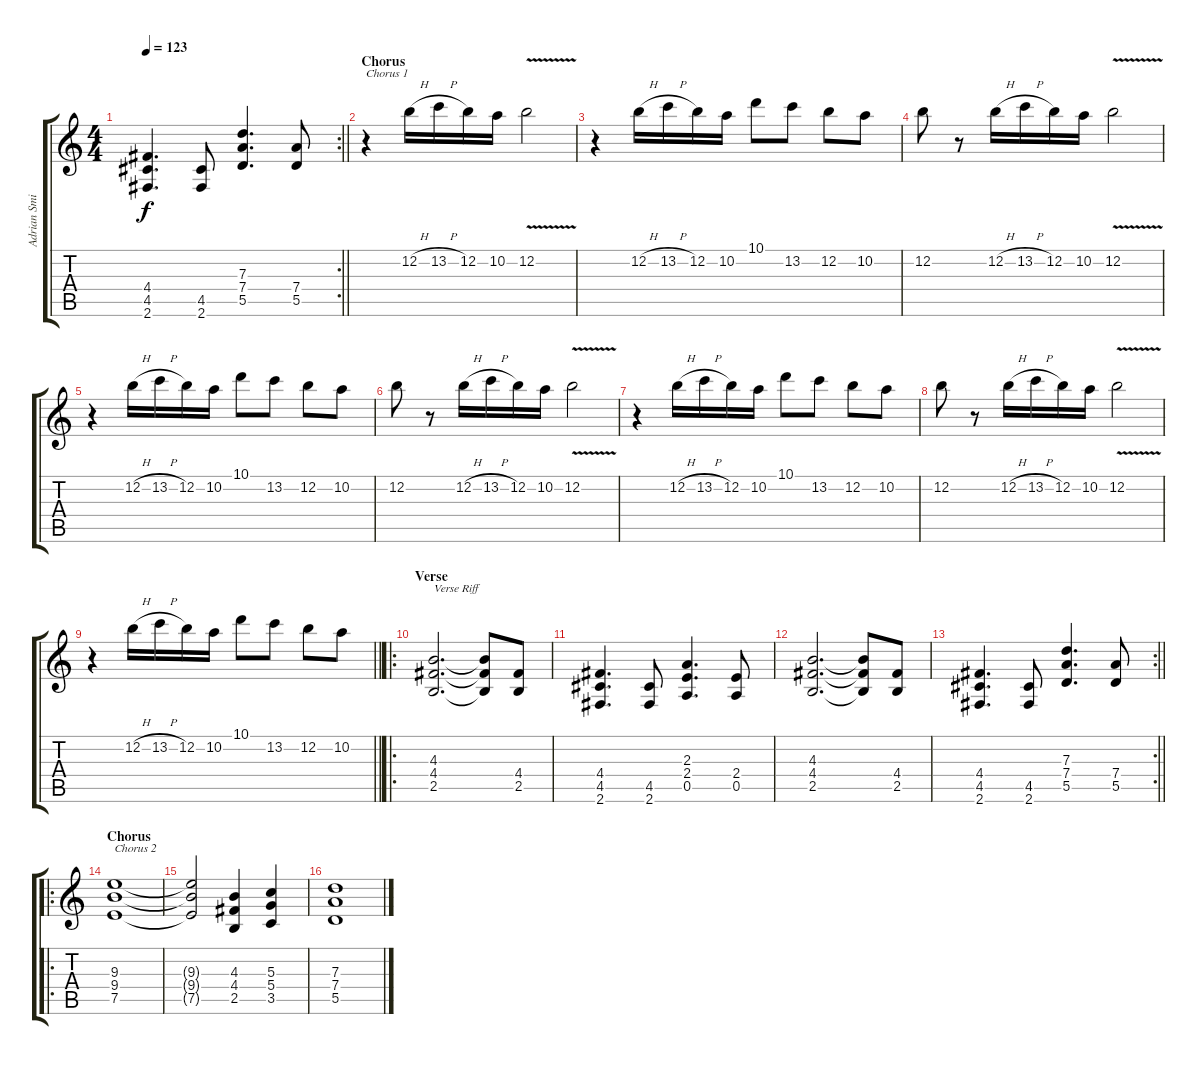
\track ("Adrian Smith" "Adrian Smi") {instrument overdrivenguitar}
\staff {score tabs}
\tuning (E4 B3 G3 D3 A2 E2) {hide}
\rc 2
\ts (4 4)
\tempo 123
\clef g2
\barLineRight lightlight
\ks c
(4.4 4.5 2.6).4{d dy f} (4.5 2.6).8 (7.3 7.4 5.5).4{d} (7.4 5.5).8 |
\section ("" "Chorus")
r.4{txt "Chorus 1"} 12.2{h}.16 13.2{h}.16 12.2.16 10.2.16 12.2{v}.2 |
r.4 12.2{h}.16 13.2{h}.16 12.2.16 10.2.16 10.1.8 13.2.8 12.2.8 10.2.8 |
12.2.8 r.8 12.2{h}.16 13.2{h}.16 12.2.16 10.2.16 12.2{v}.2 |
r.4 12.2{h}.16 13.2{h}.16 12.2.16 10.2.16 10.1.8 13.2.8 12.2.8 10.2.8 |
12.2.8 r.8 12.2{h}.16 13.2{h}.16 12.2.16 10.2.16 12.2{v}.2 |
r.4 12.2{h}.16 13.2{h}.16 12.2.16 10.2.16 10.1.8 13.2.8 12.2.8 10.2.8 |
12.2.8 r.8 12.2{h}.16 13.2{h}.16 12.2.16 10.2.16 12.2{v}.2 |
\barLineRight lightlight
r.4 12.2{h}.16 13.2{h}.16 12.2.16 10.2.16 10.1.8 13.2.8 12.2.8 10.2.8 |
\ro
\section ("" "Verse")
(4.3 4.4 2.5).2{d txt "Verse Riff"} (4.3{t} 4.4{t} 2.5{t}).8 (4.4 2.5).8 |
(4.4 4.5 2.6).4{d} (4.5 2.6).8 (2.3 2.4 0.5).4{d} (2.4 0.5).8 |
(4.3 4.4 2.5).2{d} (4.3{t} 4.4{t} 2.5{t}).8 (4.4 2.5).8 |
\rc 2
\barLineRight lightlight
(4.4 4.5 2.6).4{d} (4.5 2.6).8 (7.3 7.4 5.5).4{d} (7.4 5.5).8 |
\ro
\section ("" "Chorus")
(9.3 9.4 7.5).1{txt "Chorus 2"} |
(9.3{t} 9.4{t} 7.5{t}).2 (4.3 4.4 2.5).4 (5.3 5.4 3.5).4 |
(7.3 7.4 5.5).1
